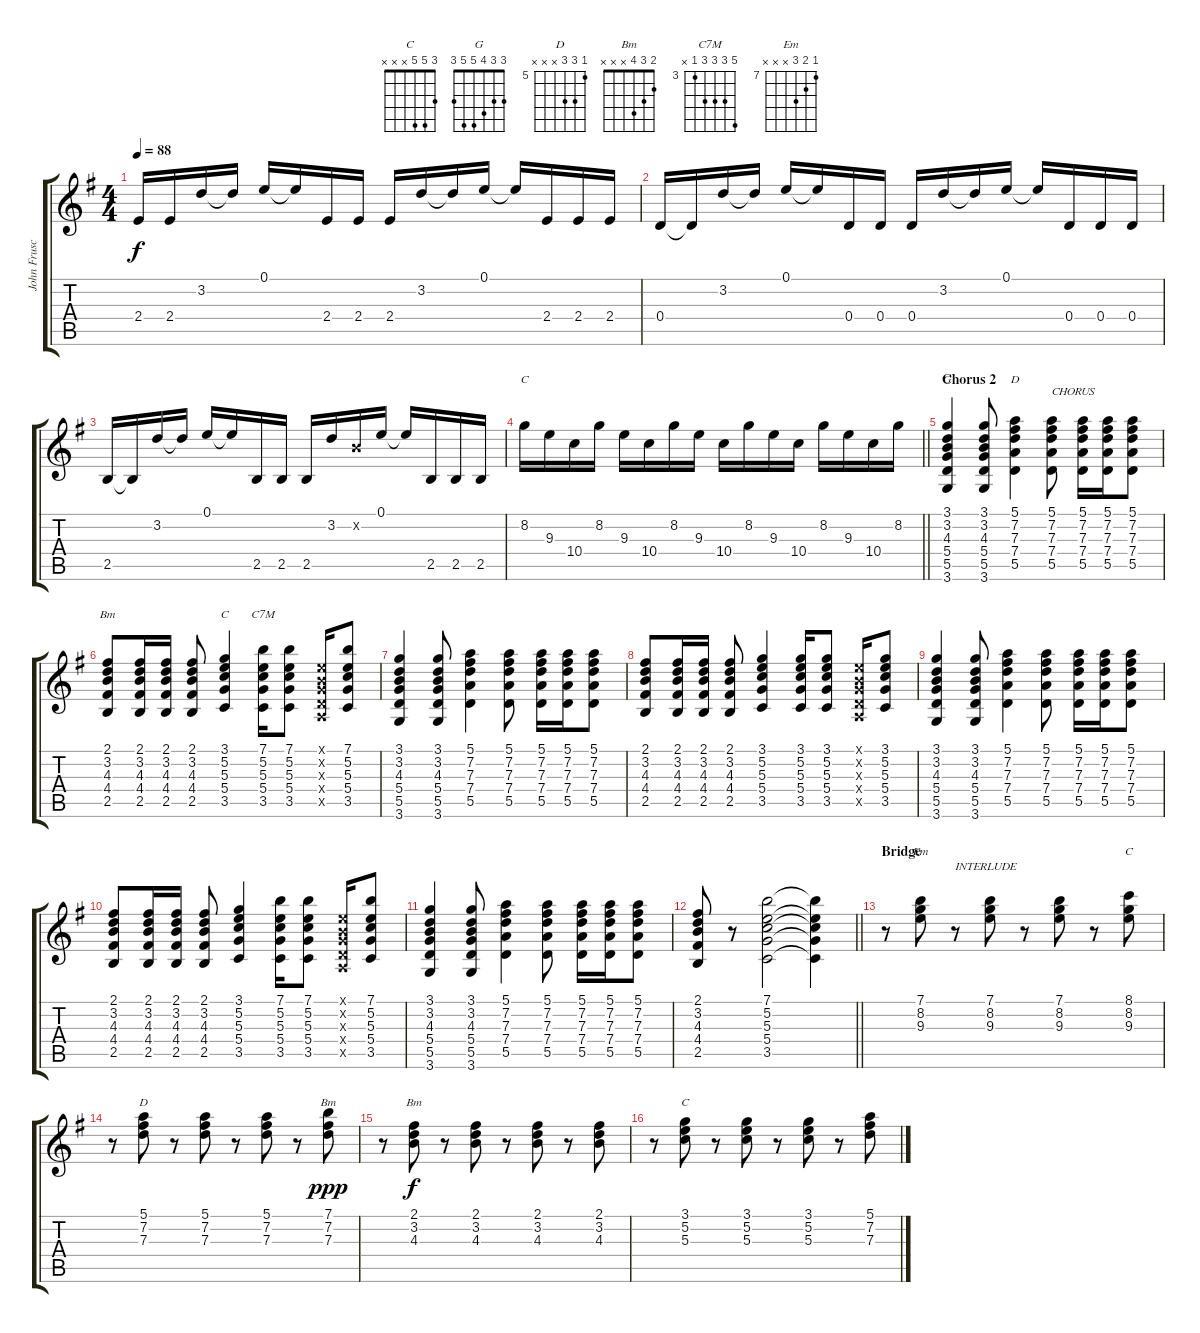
\track ("John Frusciante (Guitar)" "John Frusc") {instrument electricguitarclean}
\staff {score tabs}
\tuning (E4 B3 G3 D3 A2 E2) {hide}
\chord ("C" x 8 9 10 x x) {firstfret 8}
\chord ("G" 3 3 4 5 5 3)
\chord ("D" 5 7 7 7 5 x) {firstfret 5}
\chord ("Bm" 2 3 4 4 2 x)
\chord ("C" 3 5 5 5 3 x)
\chord ("C7M" 7 5 5 5 3 x) {firstfret 3}
\chord ("Em" 7 8 9 x x x) {firstfret 7}
\chord ("C" 8 8 9 x x x) {firstfret 8}
\chord ("D" 5 7 7 x x x) {firstfret 5}
\chord ("Bm" 7 7 7 x x x) {firstfret 7}
\chord ("Bm" 2 3 4 x x x)
\chord ("C" 3 5 5 x x x)
\ts (4 4)
\tempo 88
\clef g2
\ks g
2.4.16{dy f} 2.4.16 3.2.16 3.2{t}.16 0.1.16 0.1{t}.16 2.4.16 2.4.16 2.4.16 3.2.16 3.2{t}.16 0.1.16 0.1{t}.16 2.4.16 2.4.16 2.4.16 |
0.4.16 0.4{t}.16 3.2.16 3.2{t}.16 0.1.16 0.1{t}.16 0.4.16 0.4.16 0.4.16 3.2.16 3.2{t}.16 0.1.16 0.1{t}.16 0.4.16 0.4.16 0.4.16 |
2.5.16 2.5{t}.16 3.2.16 3.2{t}.16 0.1.16 0.1{t}.16 2.5.16 2.5.16 2.5.16 3.2.16 0.2{x}.16 0.1.16 0.1{t}.16 2.5.16 2.5.16 2.5.16 |
\barLineRight lightlight
8.2.16{ch "C"} 9.3.16 10.4.16 8.2.16 9.3.16 10.4.16 8.2.16 9.3.16 10.4.16 8.2.16 9.3.16 10.4.16 8.2.16 9.3.16 10.4.16 8.2.16 |
\section ("" "Chorus 2")
(3.1 3.2 4.3 5.4 5.5 3.6).4{ch "G"} (3.1 3.2 4.3 5.4 5.5 3.6).8 (5.1 7.2 7.3 7.4 5.5).4{ch "D"} (5.1 7.2 7.3 7.4 5.5).8{txt "CHORUS"} (5.1 7.2 7.3 7.4 5.5).16 (5.1 7.2 7.3 7.4 5.5).16 (5.1 7.2 7.3 7.4 5.5).8 |
(2.1 3.2 4.3 4.4 2.5).8{ch "Bm"} (2.1 3.2 4.3 4.4 2.5).16 (2.1 3.2 4.3 4.4 2.5).16 (2.1 3.2 4.3 4.4 2.5).8 (3.1 5.2 5.3 5.4 3.5).4{ch "C"} (7.1 5.2 5.3 5.4 3.5).16{ch "C7M"} (7.1 5.2 5.3 5.4 3.5).8 (0.1{x} 0.2{x} 0.3{x} 0.4{x} 0.5{x}).16 (7.1 5.2 5.3 5.4 3.5).8 |
(3.1 3.2 4.3 5.4 5.5 3.6).4 (3.1 3.2 4.3 5.4 5.5 3.6).8 (5.1 7.2 7.3 7.4 5.5).4 (5.1 7.2 7.3 7.4 5.5).8 (5.1 7.2 7.3 7.4 5.5).16 (5.1 7.2 7.3 7.4 5.5).16 (5.1 7.2 7.3 7.4 5.5).8 |
(2.1 3.2 4.3 4.4 2.5).8 (2.1 3.2 4.3 4.4 2.5).16 (2.1 3.2 4.3 4.4 2.5).16 (2.1 3.2 4.3 4.4 2.5).8 (3.1 5.2 5.3 5.4 3.5).4 (3.1 5.2 5.3 5.4 3.5).16 (3.1 5.2 5.3 5.4 3.5).8 (0.1{x} 0.2{x} 0.3{x} 0.4{x} 0.5{x}).16 (3.1 5.2 5.3 5.4 3.5).8 |
(3.1 3.2 4.3 5.4 5.5 3.6).4 (3.1 3.2 4.3 5.4 5.5 3.6).8 (5.1 7.2 7.3 7.4 5.5).4 (5.1 7.2 7.3 7.4 5.5).8 (5.1 7.2 7.3 7.4 5.5).16 (5.1 7.2 7.3 7.4 5.5).16 (5.1 7.2 7.3 7.4 5.5).8 |
(2.1 3.2 4.3 4.4 2.5).8 (2.1 3.2 4.3 4.4 2.5).16 (2.1 3.2 4.3 4.4 2.5).16 (2.1 3.2 4.3 4.4 2.5).8 (3.1 5.2 5.3 5.4 3.5).4 (7.1 5.2 5.3 5.4 3.5).16 (7.1 5.2 5.3 5.4 3.5).8 (0.1{x} 0.2{x} 0.3{x} 0.4{x} 0.5{x}).16 (7.1 5.2 5.3 5.4 3.5).8 |
(3.1 3.2 4.3 5.4 5.5 3.6).4 (3.1 3.2 4.3 5.4 5.5 3.6).8 (5.1 7.2 7.3 7.4 5.5).4 (5.1 7.2 7.3 7.4 5.5).8 (5.1 7.2 7.3 7.4 5.5).16 (5.1 7.2 7.3 7.4 5.5).16 (5.1 7.2 7.3 7.4 5.5).8 |
\barLineRight lightlight
(2.1 3.2 4.3 4.4 2.5).8 r.8 (7.1 5.2 5.3 5.4 3.5).2 (7.1{t} 5.2{t} 5.3{t} 5.4{t} 3.5{t}).4 |
\section ("" "Bridge")
r.8 (7.1 8.2 9.3).8{ch "Em"} r.8{txt "INTERLUDE"} (7.1 8.2 9.3).8 r.8 (7.1 8.2 9.3).8 r.8 (8.1 8.2 9.3).8{ch "C"} |
r.8 (5.1 7.2 7.3).8{ch "D"} r.8 (5.1 7.2 7.3).8 r.8 (5.1 7.2 7.3).8 r.8 (7.1 7.2 7.3).8{ch "Bm" dy ppp} |
r.8 (2.1 3.2 4.3).8{ch "Bm" dy f} r.8 (2.1 3.2 4.3).8 r.8 (2.1 3.2 4.3).8 r.8 (2.1 3.2 4.3).8 |
r.8 (3.1 5.2 5.3).8{ch "C"} r.8 (3.1 5.2 5.3).8 r.8 (3.1 5.2 5.3).8 r.8 (5.1 7.2 7.3).8
